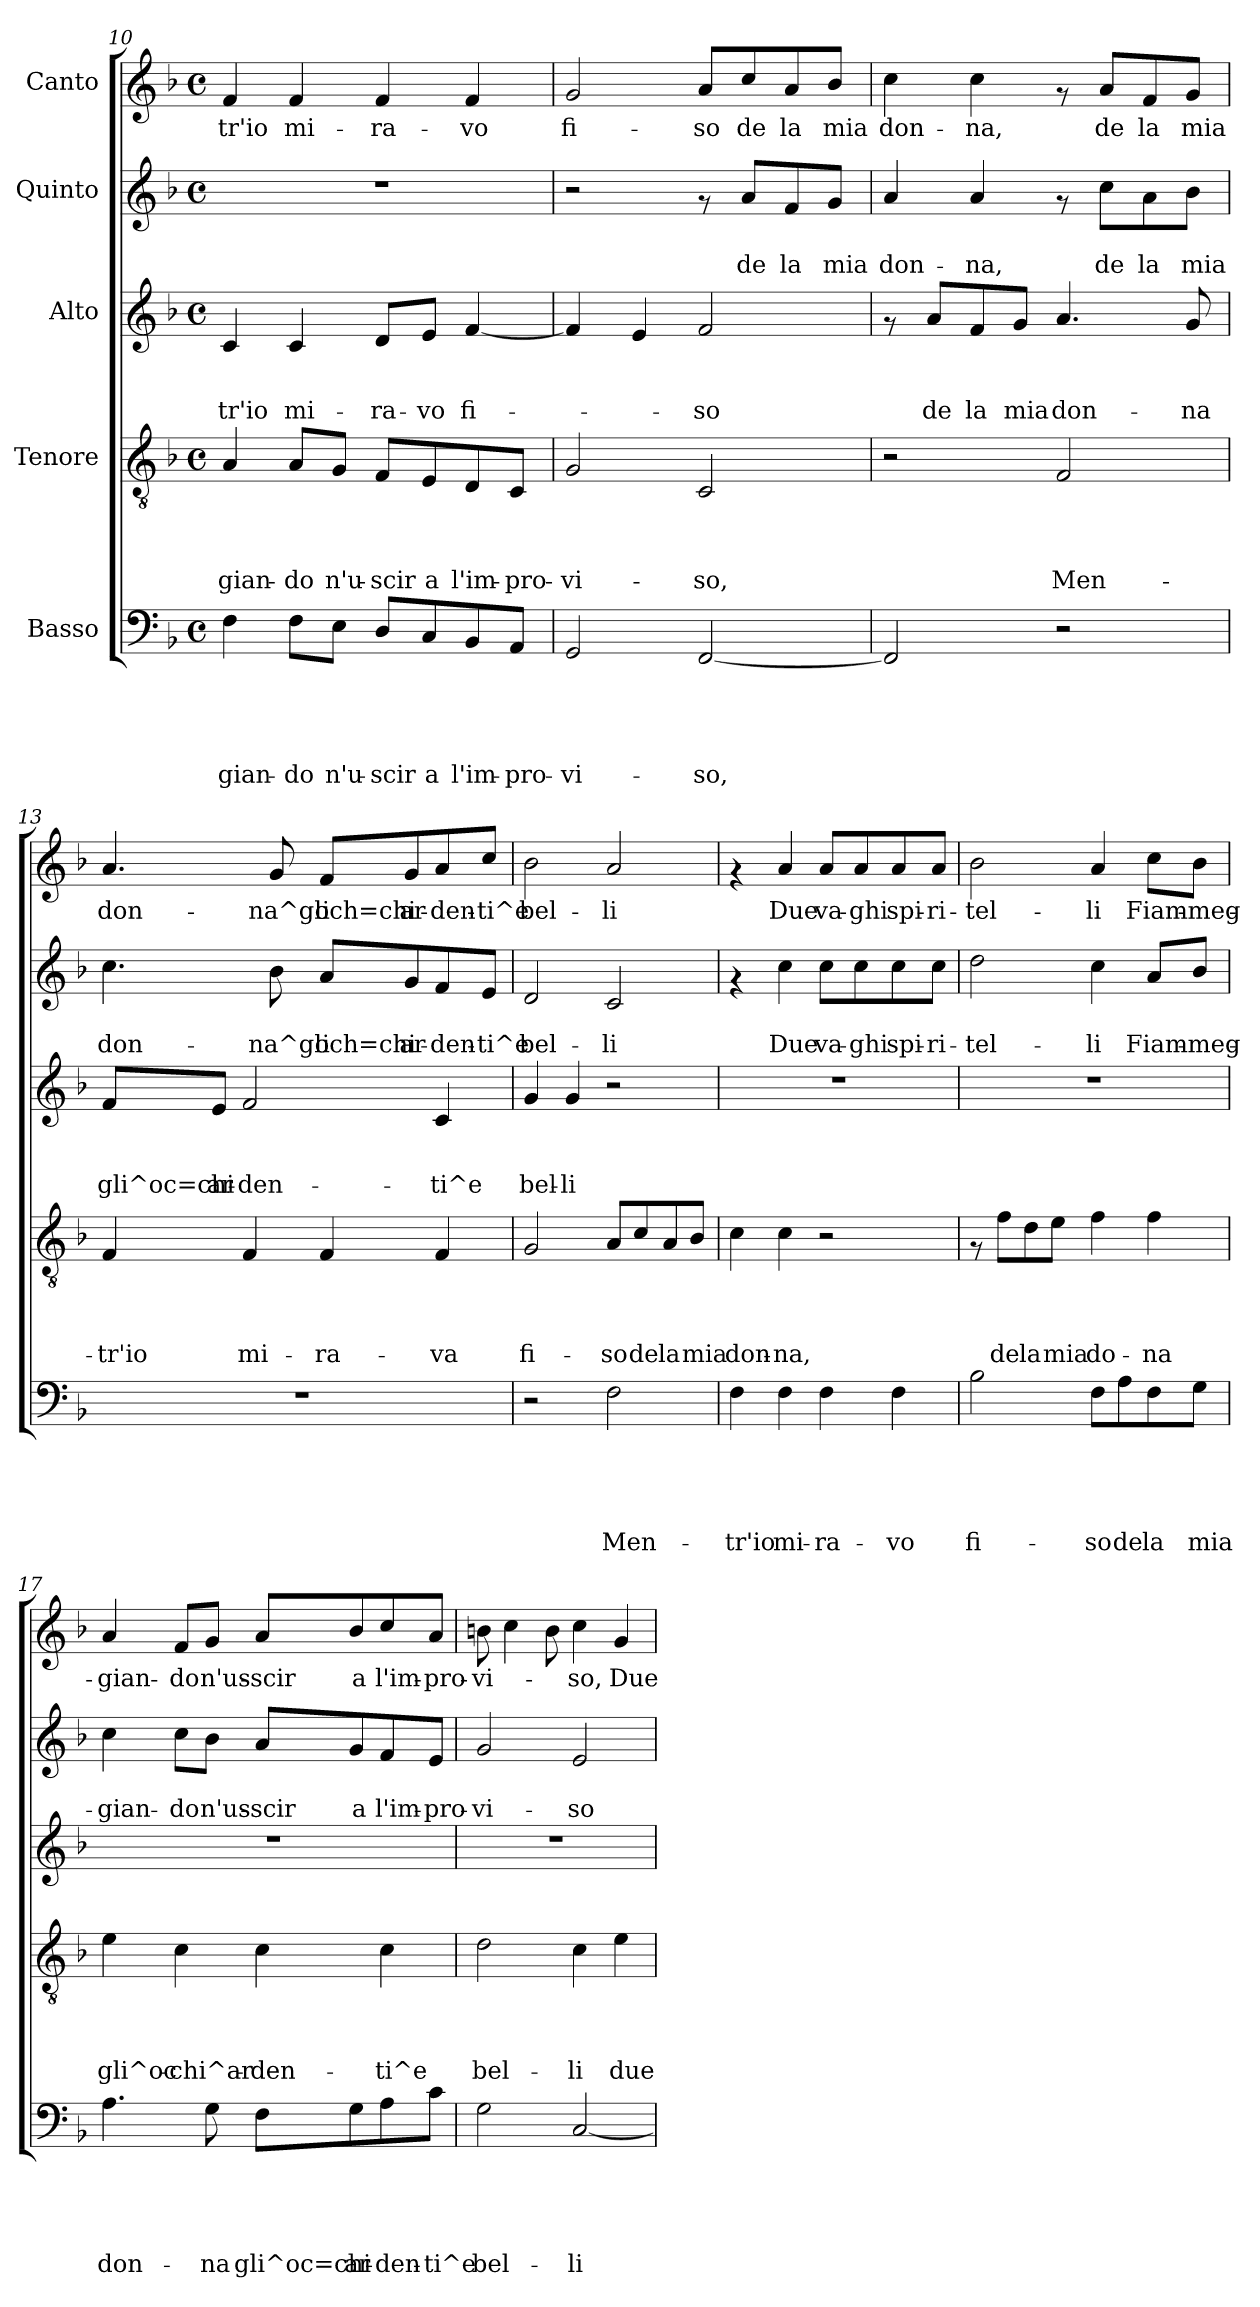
**kern	**text	**text	**text	**text	**text	**kern	**text	**text	**text	**text	**kern	**text	**text	**text	**kern	**text	**text	**kern	**text
*part5	*part5	*part5	*part5	*part5	*part5	*part4	*part4	*part4	*part4	*part4	*part3	*part3	*part3	*part3	*part2	*part2	*part2	*part1	*part1
*staff5	*staff5	*staff5	*staff5	*staff5	*staff5	*staff4	*staff4	*staff4	*staff4	*staff4	*staff3	*staff3	*staff3	*staff3	*staff2	*staff2	*staff2	*staff1	*staff1
*I"Basso	*	*	*	*	*	*I"Tenore	*	*	*	*	*I"Alto	*	*	*	*I"Quinto	*	*	*I"Canto	*
*clefF4	*	*	*	*	*	*clefGv2	*	*	*	*	*clefG2	*	*	*	*clefG2	*	*	*clefG2	*
*k[b-]	*	*	*	*	*	*k[b-]	*	*	*	*	*k[b-]	*	*	*	*k[b-]	*	*	*k[b-]	*
*F:	*	*	*	*	*	*F:	*	*	*	*	*F:	*	*	*	*F:	*	*	*F:	*
*M4/4	*	*	*	*	*	*M4/4	*	*	*	*	*M4/4	*	*	*	*M4/4	*	*	*M4/4	*
*met(c)	*	*	*	*	*	*met(c)	*	*	*	*	*met(c)	*	*	*	*met(c)	*	*	*met(c)	*
=10	=10	=10	=10	=10	=10	=10	=10	=10	=10	=10	=10	=10	=10	=10	=10	=10	=10	=10	=10
!	!	!	!	!	!LO:LY:b	!	!	!	!	!LO:LY:b	!	!	!	!LO:LY:b	!	!	!	!	!LO:LY:b
4F\	.	.	.	.	-gian-	4A/	.	.	.	-gian-	4c/	.	.	-tr'io	1r	.	.	4f/	-tr'io
!	!	!	!	!	!LO:LY:b	!	!	!	!	!LO:LY:b	!	!	!	!LO:LY:b	!	!	!	!	!LO:LY:b
8F\L	.	.	.	.	-do	8A/L	.	.	.	-do	4c/	.	.	mi-	.	.	.	4f/	mi-
!	!	!	!	!	!LO:LY:b	!	!	!	!	!LO:LY:b	!	!	!	!	!	!	!	!	!
8E\J	.	.	.	.	n'u-	8G/J	.	.	.	n'u-	.	.	.	.	.	.	.	.	.
!	!	!	!	!	!LO:LY:b	!	!	!	!	!LO:LY:b	!	!	!	!LO:LY:b	!	!	!	!	!LO:LY:b
8D/L	.	.	.	.	-scir	8F/L	.	.	.	-scir	8d/L	.	.	-ra-	.	.	.	4f/	-ra-
!	!	!	!	!	!LO:LY:b	!	!	!	!	!LO:LY:b	!	!	!	!LO:LY:b	!	!	!	!	!
8C/	.	.	.	.	a	8E/	.	.	.	a	8e/J	.	.	-vo	.	.	.	.	.
!	!	!	!	!	!LO:LY:b	!	!	!	!	!LO:LY:b	!	!	!	!LO:LY:b	!	!	!	!	!LO:LY:b
8BB-/	.	.	.	.	l'im-	8D/	.	.	.	l'im-	[<4f/	.	.	fi-	.	.	.	4f/	-vo
!	!	!	!	!	!LO:LY:b	!	!	!	!	!LO:LY:b	!	!	!	!	!	!	!	!	!
8AA/J	.	.	.	.	-pro-	8C/J	.	.	.	-pro-	.	.	.	.	.	.	.	.	.
=11	=11	=11	=11	=11	=11	=11	=11	=11	=11	=11	=11	=11	=11	=11	=11	=11	=11	=11	=11
!	!	!	!	!	!LO:LY:b	!	!	!	!	!LO:LY:b	!	!	!	!	!	!	!	!	!LO:LY:b
2GG/	.	.	.	.	-vi-	2G/	.	.	.	-vi-	4f/]	.	.	.	2r	.	.	2g/	fi-
.	.	.	.	.	.	.	.	.	.	.	4e/	.	.	.	.	.	.	.	.
!	!	!	!	!	!LO:LY:b	!	!	!	!	!LO:LY:b	!	!	!	!LO:LY:b	!	!	!	!	!LO:LY:b
[<2FF/	.	.	.	.	-so,	2C/	.	.	.	-so,	2f/	.	.	-so	8rf	.	.	8a/L	-so
!	!	!	!	!	!	!	!	!	!	!	!	!	!	!	!	!	!LO:LY:b	!	!LO:LY:b
.	.	.	.	.	.	.	.	.	.	.	.	.	.	.	8a/L	.	de	8cc/	de
!	!	!	!	!	!	!	!	!	!	!	!	!	!	!	!	!	!LO:LY:b	!	!LO:LY:b
.	.	.	.	.	.	.	.	.	.	.	.	.	.	.	8f/	.	la	8a/	la
!	!	!	!	!	!	!	!	!	!	!	!	!	!	!	!	!	!LO:LY:b	!	!LO:LY:b
.	.	.	.	.	.	.	.	.	.	.	.	.	.	.	8g/J	.	mia	8b-/J	mia
=12	=12	=12	=12	=12	=12	=12	=12	=12	=12	=12	=12	=12	=12	=12	=12	=12	=12	=12	=12
!	!	!	!	!	!	!	!	!	!	!	!	!	!	!	!	!	!LO:LY:b	!	!LO:LY:b
2FF/]	.	.	.	.	.	2r	.	.	.	.	8rf	.	.	.	4a/	.	don-	4cc\	don-
!	!	!	!	!	!	!	!	!	!	!	!	!	!	!LO:LY:b	!	!	!	!	!
.	.	.	.	.	.	.	.	.	.	.	8a/L	.	.	de	.	.	.	.	.
!	!	!	!	!	!	!	!	!	!	!	!	!	!	!LO:LY:b	!	!	!LO:LY:b	!	!LO:LY:b
.	.	.	.	.	.	.	.	.	.	.	8f/	.	.	la	4a/	.	-na,	4cc\	-na,
!	!	!	!	!	!	!	!	!	!	!	!	!	!	!LO:LY:b	!	!	!	!	!
.	.	.	.	.	.	.	.	.	.	.	8g/J	.	.	mia	.	.	.	.	.
!	!	!	!	!	!	!	!	!	!	!LO:LY:b	!	!	!	!LO:LY:b	!	!	!	!	!
2r	.	.	.	.	.	2F/	.	.	.	Men-	4.a/	.	.	don-	8rf	.	.	8rf	.
!	!	!	!	!	!	!	!	!	!	!	!	!	!	!	!	!	!LO:LY:b	!	!LO:LY:b
.	.	.	.	.	.	.	.	.	.	.	.	.	.	.	8cc\L	.	de	8a/L	de
!	!	!	!	!	!	!	!	!	!	!	!	!	!	!	!	!	!LO:LY:b	!	!LO:LY:b
.	.	.	.	.	.	.	.	.	.	.	.	.	.	.	8a\	.	la	8f/	la
!	!	!	!	!	!	!	!	!	!	!	!	!	!	!LO:LY:b	!	!	!LO:LY:b	!	!LO:LY:b
.	.	.	.	.	.	.	.	.	.	.	8g/	.	.	-na	8b-\J	.	mia	8g/J	mia
!!LO:PB:g=z
=13	=13	=13	=13	=13	=13	=13	=13	=13	=13	=13	=13	=13	=13	=13	=13	=13	=13	=13	=13
!	!	!	!	!	!	!	!	!	!	!LO:LY:b	!	!	!	!LO:LY:b	!	!	!LO:LY:b	!	!LO:LY:b
1r	.	.	.	.	.	4F/	.	.	.	-tr'io	8f/L	.	.	gli^oc=chi	4.cc\	.	don-	4.a/	don-
!	!	!	!	!	!	!	!	!	!	!	!	!	!	!LO:LY:b	!	!	!	!	!
.	.	.	.	.	.	.	.	.	.	.	8e/J	.	.	ar-	.	.	.	.	.
!	!	!	!	!	!	!	!	!	!	!LO:LY:b	!	!	!	!LO:LY:b	!	!	!	!	!
.	.	.	.	.	.	4F/	.	.	.	mi-	2f/	.	.	-den-	.	.	.	.	.
!	!	!	!	!	!	!	!	!	!	!	!	!	!	!	!	!	!LO:LY:b	!	!LO:LY:b
.	.	.	.	.	.	.	.	.	.	.	.	.	.	.	8b-\	.	-na^gli	8g/	-na^gli
!	!	!	!	!	!	!	!	!	!	!LO:LY:b	!	!	!	!	!	!	!LO:LY:b	!	!LO:LY:b
.	.	.	.	.	.	4F/	.	.	.	-ra-	.	.	.	.	8a/L	.	och=chi	8f/L	och=chi
!	!	!	!	!	!	!	!	!	!	!	!	!	!	!	!	!	!LO:LY:b	!	!LO:LY:b
.	.	.	.	.	.	.	.	.	.	.	.	.	.	.	8g/	.	ar-	8g/	ar-
!	!	!	!	!	!	!	!	!	!	!LO:LY:b	!	!	!	!LO:LY:b	!	!	!LO:LY:b	!	!LO:LY:b
.	.	.	.	.	.	4F/	.	.	.	-va	4c/	.	.	-ti^e	8f/	.	-den-	8a/	-den-
!	!	!	!	!	!	!	!	!	!	!	!	!	!	!	!	!	!LO:LY:b	!	!LO:LY:b
.	.	.	.	.	.	.	.	.	.	.	.	.	.	.	8e/J	.	-ti^e	8cc/J	-ti^e
=14	=14	=14	=14	=14	=14	=14	=14	=14	=14	=14	=14	=14	=14	=14	=14	=14	=14	=14	=14
!	!	!	!	!	!	!	!	!	!	!LO:LY:b	!	!	!	!LO:LY:b	!	!	!LO:LY:b	!	!LO:LY:b
2r	.	.	.	.	.	2G/	.	.	.	fi-	4g/	.	.	bel-	2d/	.	bel-	2b-\	bel-
!	!	!	!	!	!	!	!	!	!	!	!	!	!	!LO:LY:b	!	!	!	!	!
.	.	.	.	.	.	.	.	.	.	.	4g/	.	.	-li	.	.	.	.	.
!	!	!	!	!	!LO:LY:b	!	!	!	!	!LO:LY:b	!	!	!	!	!	!	!LO:LY:b	!	!LO:LY:b
2F\	.	.	.	.	Men-	8A/L	.	.	.	-so	2r	.	.	.	2c/	.	-li	2a/	-li
!	!	!	!	!	!	!	!	!	!	!LO:LY:b	!	!	!	!	!	!	!	!	!
.	.	.	.	.	.	8c/	.	.	.	de	.	.	.	.	.	.	.	.	.
!	!	!	!	!	!	!	!	!	!	!LO:LY:b	!	!	!	!	!	!	!	!	!
.	.	.	.	.	.	8A/	.	.	.	la	.	.	.	.	.	.	.	.	.
!	!	!	!	!	!	!	!	!	!	!LO:LY:b	!	!	!	!	!	!	!	!	!
.	.	.	.	.	.	8B-/J	.	.	.	mia	.	.	.	.	.	.	.	.	.
=15	=15	=15	=15	=15	=15	=15	=15	=15	=15	=15	=15	=15	=15	=15	=15	=15	=15	=15	=15
!	!	!	!	!	!LO:LY:b	!	!	!	!	!LO:LY:b	!	!	!	!	!	!	!	!	!
4F\	.	.	.	.	-tr'io	4c\	.	.	.	don-	1r	.	.	.	4rf	.	.	4rf	.
!	!	!	!	!	!LO:LY:b	!	!	!	!	!LO:LY:b	!	!	!	!	!	!	!LO:LY:b	!	!LO:LY:b
4F\	.	.	.	.	mi-	4c\	.	.	.	-na,	.	.	.	.	4cc\	.	Due	4a/	Due
!	!	!	!	!	!LO:LY:b	!	!	!	!	!	!	!	!	!	!	!	!LO:LY:b	!	!LO:LY:b
4F\	.	.	.	.	-ra-	2r	.	.	.	.	.	.	.	.	8cc\L	.	va-	8a/L	va-
!	!	!	!	!	!	!	!	!	!	!	!	!	!	!	!	!	!LO:LY:b	!	!LO:LY:b
.	.	.	.	.	.	.	.	.	.	.	.	.	.	.	8cc\	.	-ghi	8a/	-ghi
!	!	!	!	!	!LO:LY:b	!	!	!	!	!	!	!	!	!	!	!	!LO:LY:b	!	!LO:LY:b
4F\	.	.	.	.	-vo	.	.	.	.	.	.	.	.	.	8cc\	.	spi-	8a/	spi-
!	!	!	!	!	!	!	!	!	!	!	!	!	!	!	!	!	!LO:LY:b	!	!LO:LY:b
.	.	.	.	.	.	.	.	.	.	.	.	.	.	.	8cc\J	.	-ri-	8a/J	-ri-
!!LO:LB:g=z
=16	=16	=16	=16	=16	=16	=16	=16	=16	=16	=16	=16	=16	=16	=16	=16	=16	=16	=16	=16
!	!	!	!	!	!LO:LY:b	!	!	!	!	!	!	!	!	!	!	!	!LO:LY:b	!	!LO:LY:b
2B-\	.	.	.	.	fi-	8rF	.	.	.	.	1r	.	.	.	2dd\	.	-tel-	2b-\	-tel-
!	!	!	!	!	!	!	!	!	!	!LO:LY:b	!	!	!	!	!	!	!	!	!
.	.	.	.	.	.	8f\L	.	.	.	de	.	.	.	.	.	.	.	.	.
!	!	!	!	!	!	!	!	!	!	!LO:LY:b	!	!	!	!	!	!	!	!	!
.	.	.	.	.	.	8d\	.	.	.	la	.	.	.	.	.	.	.	.	.
!	!	!	!	!	!	!	!	!	!	!LO:LY:b	!	!	!	!	!	!	!	!	!
.	.	.	.	.	.	8e\J	.	.	.	mia	.	.	.	.	.	.	.	.	.
!	!	!	!	!	!LO:LY:b	!	!	!	!	!LO:LY:b	!	!	!	!	!	!	!LO:LY:b	!	!LO:LY:b
8F\L	.	.	.	.	-so	4f\	.	.	.	do-	.	.	.	.	4cc\	.	-li	4a/	-li
!	!	!	!	!	!LO:LY:b	!	!	!	!	!	!	!	!	!	!	!	!	!	!
8A\	.	.	.	.	de	.	.	.	.	.	.	.	.	.	.	.	.	.	.
!	!	!	!	!	!LO:LY:b	!	!	!	!	!LO:LY:b	!	!	!	!	!	!	!LO:LY:b	!	!LO:LY:b
8F\	.	.	.	.	la	4f\	.	.	.	-na	.	.	.	.	8a/L	.	Fiam-	8cc\L	Fiam-
!	!	!	!	!	!LO:LY:b	!	!	!	!	!	!	!	!	!	!	!	!LO:LY:b	!	!LO:LY:b
8G\J	.	.	.	.	mia	.	.	.	.	.	.	.	.	.	8b-/J	.	-meg-	8b-\J	-meg-
=17	=17	=17	=17	=17	=17	=17	=17	=17	=17	=17	=17	=17	=17	=17	=17	=17	=17	=17	=17
!	!	!	!	!	!LO:LY:b	!	!	!	!	!LO:LY:b	!	!	!	!	!	!	!LO:LY:b	!	!LO:LY:b
4.A\	.	.	.	.	don-	4e\	.	.	.	gli^oc-	1r	.	.	.	4cc\	.	-gian-	4a/	-gian-
!	!	!	!	!	!	!	!	!	!	!LO:LY:b	!	!	!	!	!	!	!LO:LY:b	!	!LO:LY:b
.	.	.	.	.	.	4c\	.	.	.	-chi^ar-	.	.	.	.	8cc\L	.	-do	8f/L	-do
!	!	!	!	!	!LO:LY:b	!	!	!	!	!	!	!	!	!	!	!	!LO:LY:b	!	!LO:LY:b
8G\	.	.	.	.	-na	.	.	.	.	.	.	.	.	.	8b-\J	.	n'us-	8g/J	n'us-
!	!	!	!	!	!LO:LY:b	!	!	!	!	!LO:LY:b	!	!	!	!	!	!	!LO:LY:b	!	!LO:LY:b
8F\L	.	.	.	.	gli^oc=chi	4c\	.	.	.	-den-	.	.	.	.	8a/L	.	-scir	8a/L	-scir
!	!	!	!	!	!LO:LY:b	!	!	!	!	!	!	!	!	!	!	!	!LO:LY:b	!	!LO:LY:b
8G\	.	.	.	.	ar-	.	.	.	.	.	.	.	.	.	8g/	.	a	8b-/	a
!	!	!	!	!	!LO:LY:b	!	!	!	!	!LO:LY:b	!	!	!	!	!	!	!LO:LY:b	!	!LO:LY:b
8A\	.	.	.	.	-den-	4c\	.	.	.	-ti^e	.	.	.	.	8f/	.	l'im-	8cc/	l'im-
!	!	!	!	!	!LO:LY:b	!	!	!	!	!	!	!	!	!	!	!	!LO:LY:b	!	!LO:LY:b
8c\J	.	.	.	.	-ti^e	.	.	.	.	.	.	.	.	.	8e/J	.	-pro-	8a/J	-pro-
=18	=18	=18	=18	=18	=18	=18	=18	=18	=18	=18	=18	=18	=18	=18	=18	=18	=18	=18	=18
!	!	!	!	!	!LO:LY:b	!	!	!	!	!LO:LY:b	!	!	!	!	!	!	!LO:LY:b	!	!LO:LY:b
2G\	.	.	.	.	bel-	2d\	.	.	.	bel-	1r	.	.	.	2g/	.	-vi-	8bn\	-vi-
.	.	.	.	.	.	.	.	.	.	.	.	.	.	.	.	.	.	4cc\	.
.	.	.	.	.	.	.	.	.	.	.	.	.	.	.	.	.	.	8b\	.
!	!	!	!	!	!LO:LY:b	!	!	!	!	!LO:LY:b	!	!	!	!	!	!	!LO:LY:b	!	!LO:LY:b
[<2C/	.	.	.	.	-li	4c\	.	.	.	-li	.	.	.	.	2e/	.	-so	4cc\	-so,
!	!	!	!	!	!	!	!	!	!	!LO:LY:b	!	!	!	!	!	!	!	!	!LO:LY:b
.	.	.	.	.	.	4e\	.	.	.	due	.	.	.	.	.	.	.	4g/	Due
=	=	=	=	=	=	=	=	=	=	=	=	=	=	=	=	=	=	=	=
*-	*-	*-	*-	*-	*-	*-	*-	*-	*-	*-	*-	*-	*-	*-	*-	*-	*-	*-	*-
